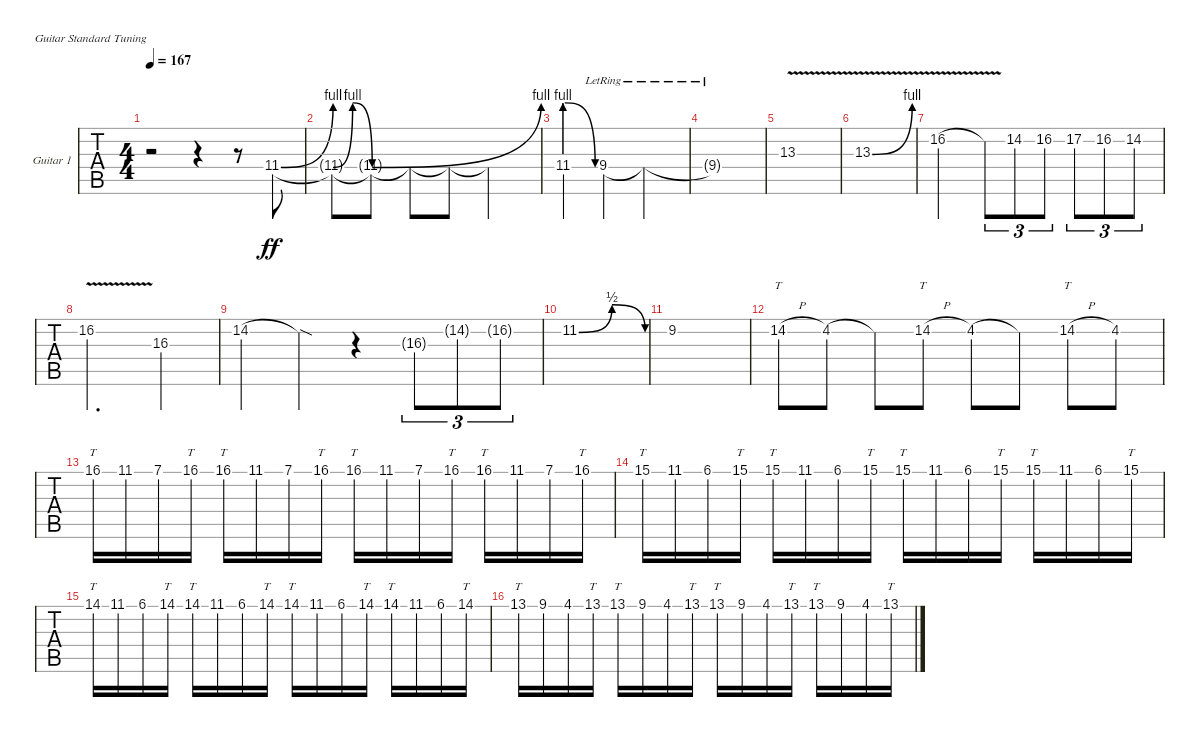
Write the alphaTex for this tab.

\defaultSystemsLayout 4
\bracketExtendMode groupsimilarinstruments
\firstSystemTrackNameOrientation horizontal
\otherSystemsTrackNameOrientation horizontal
\track ("Ray Toro" "Guitar 1") {instrument overdrivenguitar}
\staff {tabs}
\tuning (E4 B3 G3 D3 A2 E2)
\ts (4 4)
\tempo 167
\clef g2
\ks abminor
r.2{dy ff} r.4 r.8 11.4{be (bend 19.2 0 29.4 4)}.8 |
11.4{be (bendrelease 0 0 13.2 4 36 4 45 0) t}.8 11.4{be (bend 0 0 6 4) t}.8 11.4{t}.8 11.4{t}.8 11.4{t}.2 |
11.4{be (prebendrelease 0 4 30.599999999999998 0)}.4 9.4{lr}.4 9.4{lr t}.2 |
9.4{lr t}.1 |
13.3{v}.1 |
13.3{be (bend 0 0 4.8 4) v}.1 |
16.2{v}.2 16.2{v t}.8{tu (3 2)} 14.2.8{tu (3 2)} 16.2.8{tu (3 2)} 17.2.8{tu (3 2)} 16.2.8{tu (3 2)} 14.2.8{tu (3 2)} |
16.2{v}.2{d} 16.3.4 |
14.2.4 14.2{sod t}.4 r.4 16.3{g}.8{tu (3 2)} 14.2{g}.8{tu (3 2)} 16.2{g}.8{tu (3 2)} |
11.2{be (bendrelease 0 0 9.6 2 43.199999999999996 2 45 0)}.1 |
9.2.1 |
14.2{h}.8{tt} 4.2.8 4.2{t}.8 14.2{h}.8{tt} 4.2.8 4.2{t}.8 14.2{h}.8{tt} 4.2.8 |
16.1.16{tt} 11.1.16 7.1.16 16.1.16{tt} 16.1.16{tt} 11.1.16 7.1.16 16.1.16{tt} 16.1.16{tt} 11.1.16 7.1.16 16.1.16{tt} 16.1.16{tt} 11.1.16 7.1.16 16.1.16{tt} |
15.1.16{tt} 11.1.16 6.1.16 15.1.16{tt} 15.1.16{tt} 11.1.16 6.1.16 15.1.16{tt} 15.1.16{tt} 11.1.16 6.1.16 15.1.16{tt} 15.1.16{tt} 11.1.16 6.1.16 15.1.16{tt} |
14.1.16{tt} 11.1.16 6.1.16 14.1.16{tt} 14.1.16{tt} 11.1.16 6.1.16 14.1.16{tt} 14.1.16{tt} 11.1.16 6.1.16 14.1.16{tt} 14.1.16{tt} 11.1.16 6.1.16 14.1.16{tt} |
13.1.16{tt} 9.1.16 4.1.16 13.1.16{tt} 13.1.16{tt} 9.1.16 4.1.16 13.1.16{tt} 13.1.16{tt} 9.1.16 4.1.16 13.1.16{tt} 13.1.16{tt} 9.1.16 4.1.16 13.1.16{tt}
